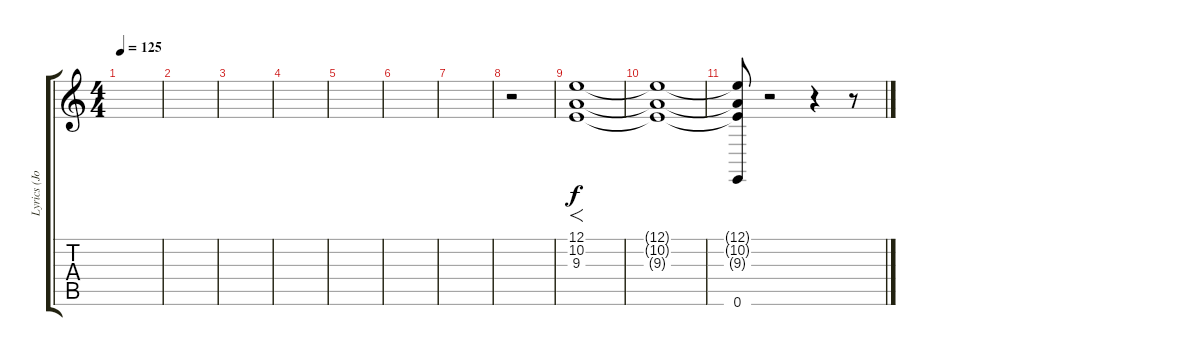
\track ("Lyrics (Johan Hegg)" "Lyrics (Jo") {instrument seashore}
\staff {score tabs}
\tuning (E4 B3 G3 D3 A2 E2) {hide}
\ts (4 4)
\tempo 125
\clef g2
\ks c
|
|
|
|
|
|
|
r.2 |
(12.1 10.2 9.3).1{f} |
(12.1{t} 10.2{t} 9.3{t}).1 |
(12.1{t} 10.2{t} 9.3{t} 0.6).8 r.2 r.4 r.8
